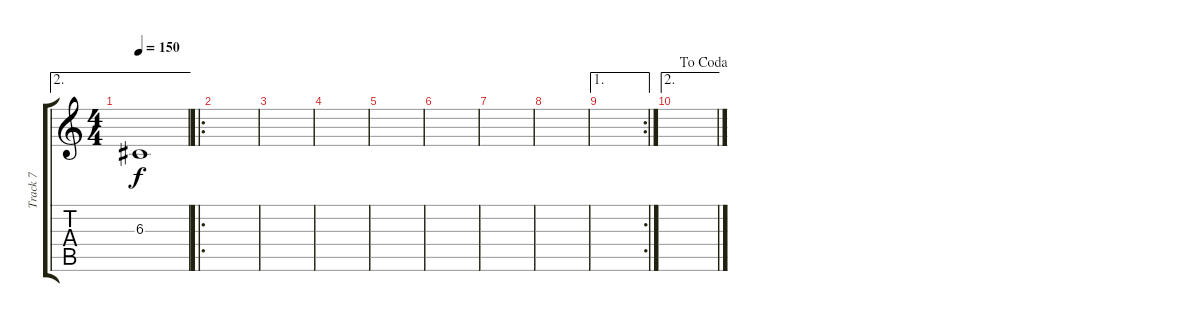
\track ("Track 7" "Track 7") {instrument frenchhorn}
\staff {score tabs}
\tuning (E4 B3 G3 D3 A2 E2) {hide}
\ae 2
\ts (4 4)
\tempo 150
\clef g2
\ks c
6.3.1{dy f} |
\ro
|
|
|
|
|
|
|
\ae 1
\rc 2
|
\ae 2
\jump dacoda
